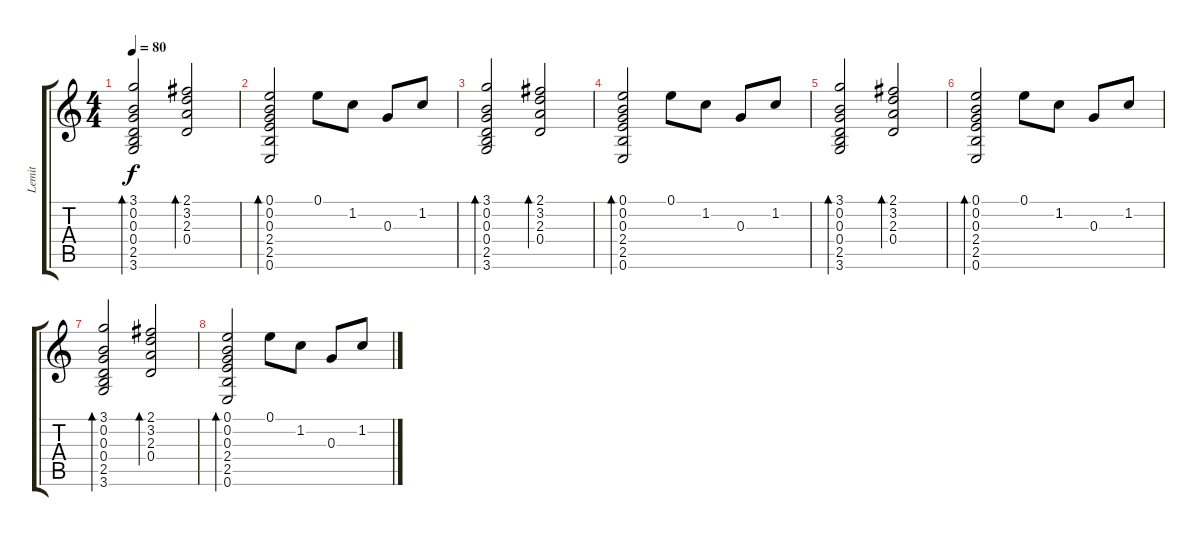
\track ("Lemit" "Lemit") {instrument electricguitarjazz}
\staff {score tabs}
\tuning (E4 B3 G3 D3 A2 E2) {hide}
\ts (4 4)
\tempo 80
\clef g2
\ks c
(3.1 0.2 0.3 0.4 2.5 3.6).2{bd 120 dy f} (2.1 3.2 2.3 0.4).2{bd 120} |
(0.1 0.2 0.3 2.4 2.5 0.6).2{bd 60} 0.1.8 1.2.8 0.3.8 1.2.8 |
(3.1 0.2 0.3 0.4 2.5 3.6).2{bd 120} (2.1 3.2 2.3 0.4).2{bd 120} |
(0.1 0.2 0.3 2.4 2.5 0.6).2{bd 60} 0.1.8 1.2.8 0.3.8 1.2.8 |
(3.1 0.2 0.3 0.4 2.5 3.6).2{bd 120} (2.1 3.2 2.3 0.4).2{bd 120} |
(0.1 0.2 0.3 2.4 2.5 0.6).2{bd 60} 0.1.8 1.2.8 0.3.8 1.2.8 |
(3.1 0.2 0.3 0.4 2.5 3.6).2{bd 120} (2.1 3.2 2.3 0.4).2{bd 120} |
(0.1 0.2 0.3 2.4 2.5 0.6).2{bd 60} 0.1.8 1.2.8 0.3.8 1.2.8
